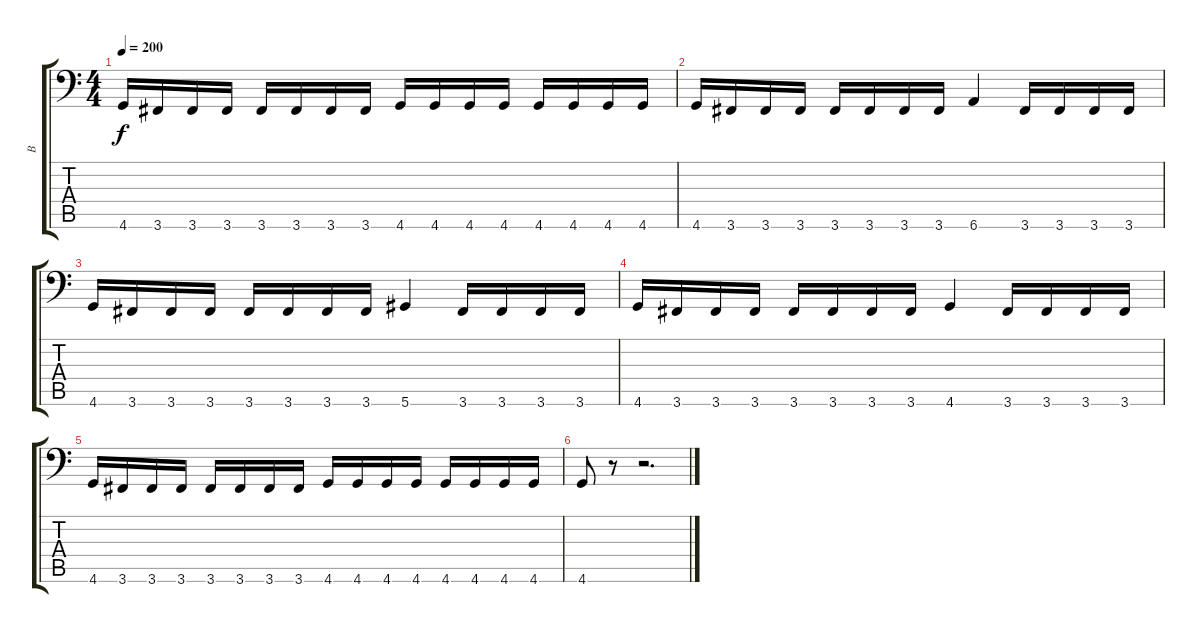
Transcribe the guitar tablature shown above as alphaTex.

\track ("B" "B") {instrument electricbasspick}
\staff {score tabs}
\tuning (Eb3 Bb2 Gb2 Db2 Ab1 Eb1) {hide}
\ts (4 4)
\tempo 200
\clef f4
\ks c
4.6.16{dy f} 3.6.16 3.6.16 3.6.16 3.6.16 3.6.16 3.6.16 3.6.16 4.6.16 4.6.16 4.6.16 4.6.16 4.6.16 4.6.16 4.6.16 4.6.16 |
4.6.16 3.6.16 3.6.16 3.6.16 3.6.16 3.6.16 3.6.16 3.6.16 6.6.4 3.6.16 3.6.16 3.6.16 3.6.16 |
4.6.16 3.6.16 3.6.16 3.6.16 3.6.16 3.6.16 3.6.16 3.6.16 5.6.4 3.6.16 3.6.16 3.6.16 3.6.16 |
4.6.16 3.6.16 3.6.16 3.6.16 3.6.16 3.6.16 3.6.16 3.6.16 4.6.4 3.6.16 3.6.16 3.6.16 3.6.16 |
4.6.16 3.6.16 3.6.16 3.6.16 3.6.16 3.6.16 3.6.16 3.6.16 4.6.16 4.6.16 4.6.16 4.6.16 4.6.16 4.6.16 4.6.16 4.6.16 |
4.6.8 r.8 r.2{d}
